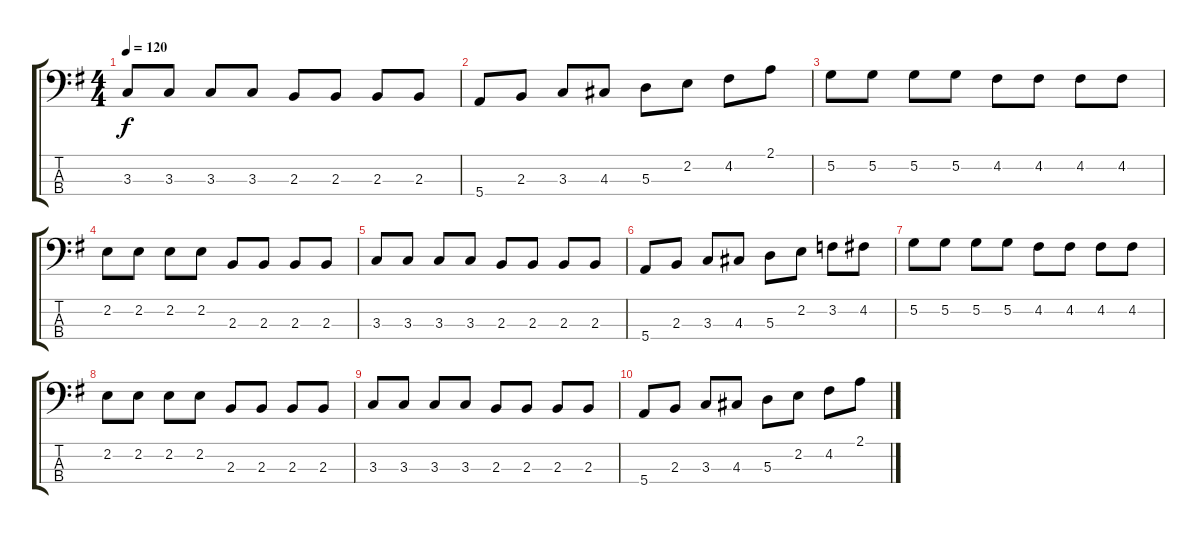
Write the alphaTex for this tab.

\track "" {instrument electricbassfinger}
\staff {score tabs}
\tuning (G2 D2 A1 E1) {hide}
\ts (4 4)
\tempo 120
\clef f4
\ks g
3.3.8{dy f} 3.3.8 3.3.8 3.3.8 2.3.8 2.3.8 2.3.8 2.3.8 |
5.4.8 2.3.8 3.3.8 4.3.8 5.3.8 2.2.8 4.2.8 2.1.8 |
5.2.8 5.2.8 5.2.8 5.2.8 4.2.8 4.2.8 4.2.8 4.2.8 |
2.2.8 2.2.8 2.2.8 2.2.8 2.3.8 2.3.8 2.3.8 2.3.8 |
3.3.8 3.3.8 3.3.8 3.3.8 2.3.8 2.3.8 2.3.8 2.3.8 |
5.4.8 2.3.8 3.3.8 4.3.8 5.3.8 2.2.8 3.2.8 4.2.8 |
5.2.8 5.2.8 5.2.8 5.2.8 4.2.8 4.2.8 4.2.8 4.2.8 |
2.2.8 2.2.8 2.2.8 2.2.8 2.3.8 2.3.8 2.3.8 2.3.8 |
3.3.8 3.3.8 3.3.8 3.3.8 2.3.8 2.3.8 2.3.8 2.3.8 |
5.4.8 2.3.8 3.3.8 4.3.8 5.3.8 2.2.8 4.2.8 2.1.8
